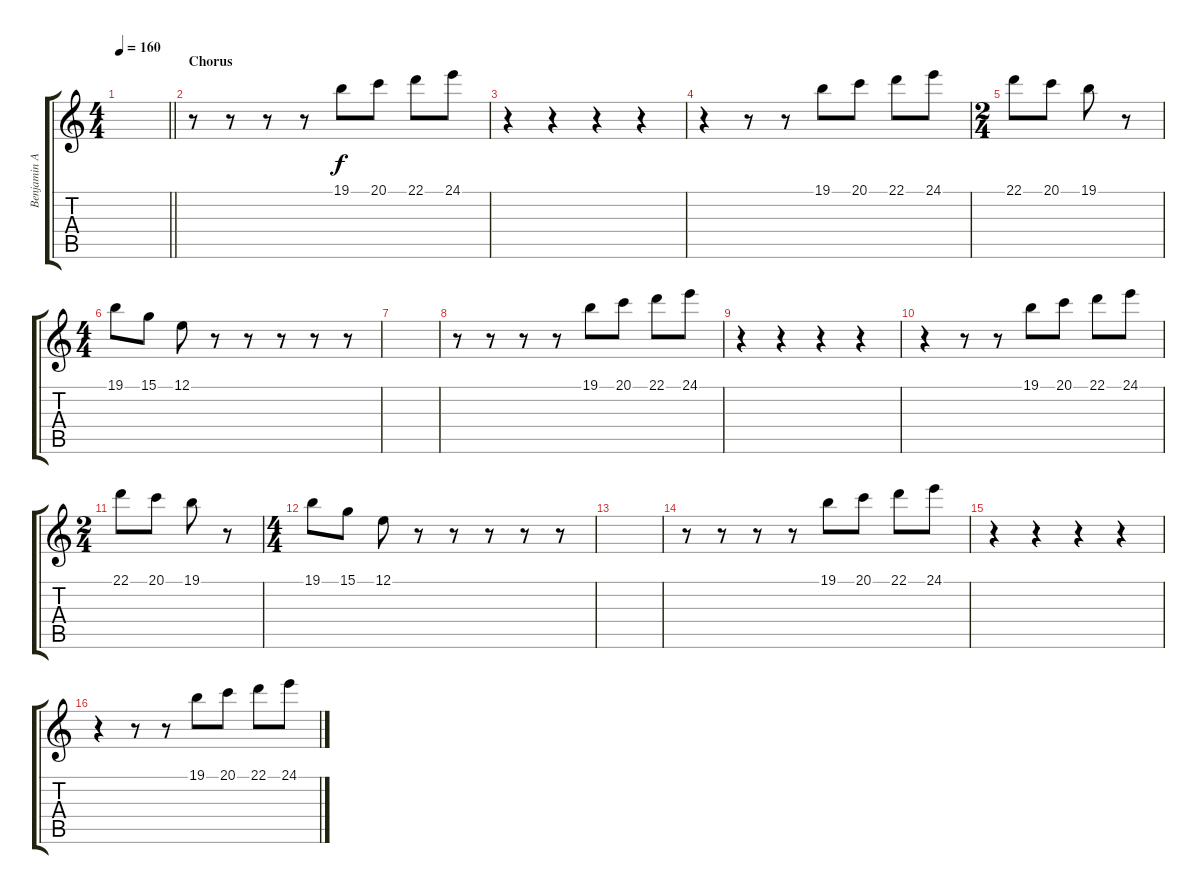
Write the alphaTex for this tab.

\track ("Benjamin Andre (Square Lead)" "Benjamin A") {instrument lead1square}
\staff {score tabs}
\tuning (E4 B3 G3 D3 A2 E2) {hide}
\ts (4 4)
\tempo 160
\clef g2
\barLineRight lightlight
\ks c
|
\section ("" "Chorus")
r.8 r.8 r.8 r.8 19.1.8 20.1.8 22.1.8 24.1.8 |
r.4 r.4 r.4 r.4 |
r.4 r.8 r.8 19.1.8 20.1.8 22.1.8 24.1.8 |
\ts (2 4)
22.1.8 20.1.8 19.1.8 r.8 |
\ts (4 4)
19.1.8 15.1.8 12.1.8 r.8 r.8 r.8 r.8 r.8 |
|
r.8 r.8 r.8 r.8 19.1.8 20.1.8 22.1.8 24.1.8 |
r.4 r.4 r.4 r.4 |
r.4 r.8 r.8 19.1.8 20.1.8 22.1.8 24.1.8 |
\ts (2 4)
22.1.8 20.1.8 19.1.8 r.8 |
\ts (4 4)
19.1.8 15.1.8 12.1.8 r.8 r.8 r.8 r.8 r.8 |
|
r.8 r.8 r.8 r.8 19.1.8 20.1.8 22.1.8 24.1.8 |
r.4 r.4 r.4 r.4 |
r.4 r.8 r.8 19.1.8 20.1.8 22.1.8 24.1.8
